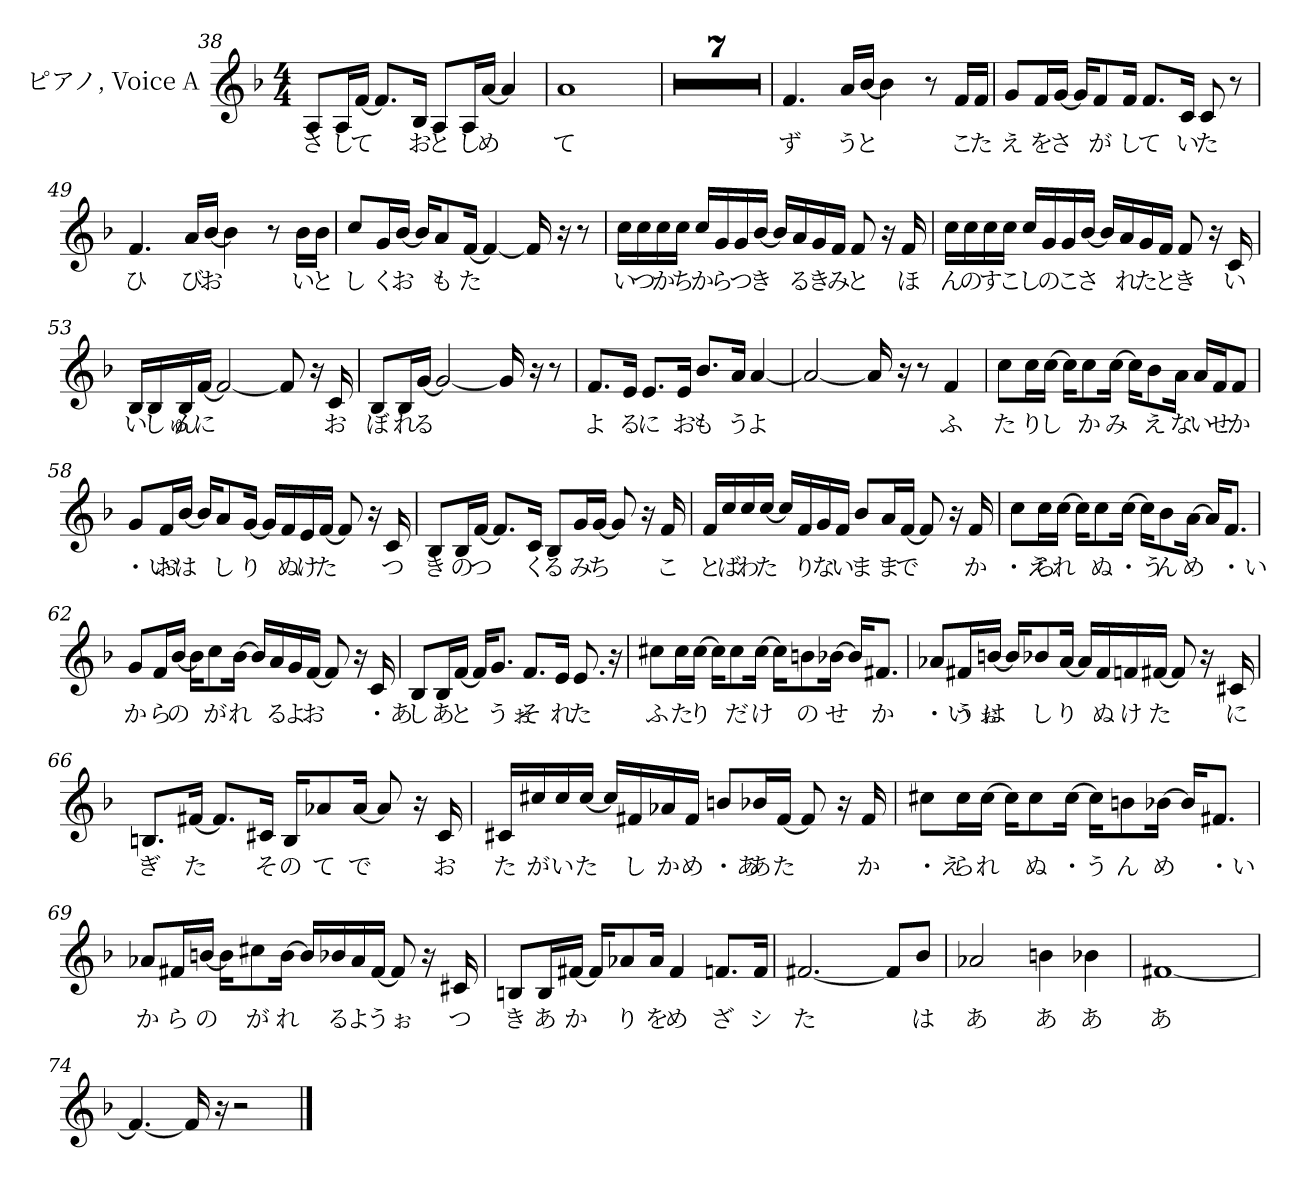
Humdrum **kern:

**kern	**text
*part1	*part1
*staff1	*staff1
*I"ピアノ, Voice A	*
!!LO:PB:g=z
*clefG2	*
*k[b-]	*
*M4/4	*
=38	=38
!	!LO:LY:b
8A/L	さ
!	!LO:LY:b
16A/L	し
!	!LO:LY:b
[16f/JJ	て
8.f/L]	.
!	!LO:LY:b
16B-/Jk	お
!	!LO:LY:b
8A/L	と
!	!LO:LY:b
16A/L	し
!	!LO:LY:b
[16a/JJ	め
4a/]	.
=39	=39
!	!LO:LY:b
1a	て
=40	=40
1r	.
=41	=41
1r	.
=42	=42
1r	.
=43	=43
1r	.
=44	=44
1r	.
=45	=45
1r	.
=46	=46
1r	.
=47	=47
!	!LO:LY:b
4.f/	ず
!	!LO:LY:b
16a/LL	う
!	!LO:LY:b
[16b-/JJ	と
4b-\]	.
8r	.
!	!LO:LY:b
16f/LL	こ
!	!LO:LY:b
16f/JJ	た
!!LO:LB:g=z
=48	=48
!	!LO:LY:b
8g/L	え
!	!LO:LY:b
16f/L	を
!	!LO:LY:b
[16g/JJ	さ
16g/KL]	.
!	!LO:LY:b
8f/	が
!	!LO:LY:b
16f/Jk	し
!	!LO:LY:b
8.f/L	て
!	!LO:LY:b
16c/Jk	い
!	!LO:LY:b
8c/	た
8r	.
=49	=49
!	!LO:LY:b
4.f/	ひ
!	!LO:LY:b
16a/LL	び
!	!LO:LY:b
[16b-/JJ	お
4b-\]	.
8r	.
!	!LO:LY:b
16b-\LL	い
!	!LO:LY:b
16b-\JJ	と
=50	=50
!	!LO:LY:b
8cc/L	し
!	!LO:LY:b
16g/L	く
!	!LO:LY:b
[16b-/JJ	お
16b-/KL]	.
!	!LO:LY:b
8a/	も
!	!LO:LY:b
[16f/Jk	た
4f/_	.
16f/]	.
16r	.
8r	.
!!LO:LB:g=z
=51	=51
!	!LO:LY:b
16cc\LL	い
!	!LO:LY:b
16cc\	つ
!	!LO:LY:b
16cc\	か
!	!LO:LY:b
16cc\JJ	ち
!	!LO:LY:b
16cc/LL	か
!	!LO:LY:b
16g/	ら
!	!LO:LY:b
16g/	つ
!	!LO:LY:b
[16b-/JJ	き
16b-/LL]	.
!	!LO:LY:b
16a/	る
!	!LO:LY:b
16g/	き
!	!LO:LY:b
16f/JJ	み
!	!LO:LY:b
8f/	と
16r	.
!	!LO:LY:b
16f/	ほ
=52	=52
!	!LO:LY:b
16cc\LL	ん
!	!LO:LY:b
16cc\	の
!	!LO:LY:b
16cc\	す
!	!LO:LY:b
16cc\JJ	こ
!	!LO:LY:b
16cc/LL	し
!	!LO:LY:b
16g/	の
!	!LO:LY:b
16g/	こ
!	!LO:LY:b
[16b-/JJ	さ
16b-/LL]	.
!	!LO:LY:b
16a/	れ
!	!LO:LY:b
16g/	た
!	!LO:LY:b
16f/JJ	と
!	!LO:LY:b
8f/	き
16r	.
!	!LO:LY:b
16c/	い
!!LO:LB:g=z
=53	=53
!	!LO:LY:b
16B-/LL	い
!	!LO:LY:b
16B-/	しゅ
!	!LO:LY:b
16B-/	ん
!	!LO:LY:b
[16f/JJ	に
2f/_	.
8f/]	.
16r	.
!	!LO:LY:b
16c/	お
=54	=54
!	!LO:LY:b
8B-/L	ぼ
!	!LO:LY:b
16B-/L	れ
!	!LO:LY:b
[16g/JJ	る
2g/_	.
16g/]	.
16r	.
8r	.
=55	=55
!	!LO:LY:b
8.f/L	よ
!	!LO:LY:b
16e/Jk	る
!	!LO:LY:b
8.e/L	に
!	!LO:LY:b
16e/Jk	お
!	!LO:LY:b
8.b-/L	も
!	!LO:LY:b
16a/Jk	う
!	!LO:LY:b
[4a/	よ
=56	=56
2a/_	.
16a/]	.
16r	.
8r	.
!	!LO:LY:b
4f/	ふ
!!LO:LB:g=z
=57	=57
!	!LO:LY:b
8cc\L	た
!	!LO:LY:b
16cc\L	り
!	!LO:LY:b
[16cc\JJ	し
16cc\KL]	.
!	!LO:LY:b
8cc\	か
!	!LO:LY:b
[16cc\Jk	み
16cc\KL]	.
!	!LO:LY:b
8b-\	え
!	!LO:LY:b
16a\Jk	な
!	!LO:LY:b
16a/LL	い
!	!LO:LY:b
16f/J	せ
!	!LO:LY:b
8f/J	か
=58	=58
!	!LO:LY:b
8g/L	・い
!	!LO:LY:b
16f/L	お
!	!LO:LY:b
[16b-/JJ	は
16b-/KL]	.
!	!LO:LY:b
8a/	し
!	!LO:LY:b
[16g/Jk	り
16g/LL]	.
!	!LO:LY:b
16f/	ぬ
!	!LO:LY:b
16e/	け
!	!LO:LY:b
[16f/JJ	た
8f/]	.
16r	.
!	!LO:LY:b
16c/	つ
=59	=59
!	!LO:LY:b
8B-/L	き
!	!LO:LY:b
16B-/L	の
!	!LO:LY:b
[16f/JJ	つ
8.f/L]	.
!	!LO:LY:b
16c/Jk	く
!	!LO:LY:b
8B-/L	る
!	!LO:LY:b
16g/L	み
!	!LO:LY:b
[16g/JJ	ち
8g/]	.
16r	.
!	!LO:LY:b
16f/	こ
!!LO:LB:g=z
=60	=60
!	!LO:LY:b
16f/LL	と
!	!LO:LY:b
16cc/	ば
!	!LO:LY:b
16cc/	わ
!	!LO:LY:b
[16cc/JJ	た
16cc/LL]	.
!	!LO:LY:b
16f/	り
!	!LO:LY:b
16g/	な
!	!LO:LY:b
16f/JJ	い
!	!LO:LY:b
8b-/L	ま
!	!LO:LY:b
16a/L	ま
!	!LO:LY:b
[16f/JJ	で
8f/]	.
16r	.
!	!LO:LY:b
16f/	か
=61	=61
!	!LO:LY:b
8cc\L	・え
!	!LO:LY:b
16cc\L	ら
!	!LO:LY:b
[16cc\JJ	れ
16cc\KL]	.
!	!LO:LY:b
8cc\	ぬ
!	!LO:LY:b
[16cc\Jk	・う
16cc\KL]	.
!	!LO:LY:b
8b-\	ん
!	!LO:LY:b
[16a\Jk	め
16a/KL]	.
!	!LO:LY:b
8.f/J	・い
=62	=62
!	!LO:LY:b
8g/L	か
!	!LO:LY:b
16f/L	ら
!	!LO:LY:b
[16b-/JJ	の
16b-\KL]	.
!	!LO:LY:b
8cc\	が
!	!LO:LY:b
[16b-\Jk	れ
16b-/LL]	.
!	!LO:LY:b
16a/	る
!	!LO:LY:b
16g/	よ
!	!LO:LY:b
[16f/JJ	お
8f/]	.
16r	.
!	!LO:LY:b
16c/	・あ
!!LO:LB:g=z
=63	=63
!	!LO:LY:b
8B-/L	し
!	!LO:LY:b
16B-/L	あ
!	!LO:LY:b
[16f/JJ	と
16f/KL]	.
!	!LO:LY:b
8.g/J	うぉ
!	!LO:LY:b
8.f/L	そ
!	!LO:LY:b
16e/Jk	れ
!	!LO:LY:b
8.e/	た
16r	.
=64	=64
!	!LO:LY:b
8cc#X\L	ふ
!	!LO:LY:b
16cc#\L	た
!	!LO:LY:b
[16cc#\JJ	り
16cc#\KL]	.
!	!LO:LY:b
8cc#\	だ
!	!LO:LY:b
[16cc#\Jk	け
16cc#\KL]	.
!	!LO:LY:b
8bn\	の
!	!LO:LY:b
[16b-X\Jk	せ
16b-/KL]	.
!	!LO:LY:b
8.f#X/J	か
=65	=65
!	!LO:LY:b
8a-X/L	・い
!	!LO:LY:b
16f#X/L	うぉ
!	!LO:LY:b
[16bn/JJ	は
16b/KL]	.
!	!LO:LY:b
8b-X/	し
!	!LO:LY:b
[16a-/Jk	り
16a-/LL]	.
!	!LO:LY:b
16f#/	ぬ
!	!LO:LY:b
16fn/	け
!	!LO:LY:b
[16f#X/JJ	た
8f#/]	.
16r	.
!	!LO:LY:b
16c#X/	に
!!LO:LB:g=z
=66	=66
!	!LO:LY:b
8.Bn/L	ぎ
!	!LO:LY:b
[16f#X/Jk	た
8.f#/L]	.
!	!LO:LY:b
16c#X/Jk	そ
!	!LO:LY:b
16B/KL	の
!	!LO:LY:b
8a-X/	て
!	!LO:LY:b
[16a-/Jk	で
8a-/]	.
16r	.
!	!LO:LY:b
16c#/	お
=67	=67
!	!LO:LY:b
16c#X/LL	た
!	!LO:LY:b
16cc#X/	が
!	!LO:LY:b
16cc#/	い
!	!LO:LY:b
[16cc#/JJ	た
16cc#/LL]	.
!	!LO:LY:b
16f#X/	し
!	!LO:LY:b
16a-X/	か
!	!LO:LY:b
16f#/JJ	め
!	!LO:LY:b
8bn/L	・あ
!	!LO:LY:b
16b-X/L	あ
!	!LO:LY:b
[16f#/JJ	た
8f#/]	.
16r	.
!	!LO:LY:b
16f#/	か
!!LO:LB:g=z
=68	=68
!	!LO:LY:b
8cc#X\L	・え
!	!LO:LY:b
16cc#\L	ら
!	!LO:LY:b
[16cc#\JJ	れ
16cc#\KL]	.
!	!LO:LY:b
8cc#\	ぬ
!	!LO:LY:b
[16cc#\Jk	・う
16cc#\KL]	.
!	!LO:LY:b
8bn\	ん
!	!LO:LY:b
[16b-X\Jk	め
16b-/KL]	.
!	!LO:LY:b
8.f#X/J	・い
=69	=69
!	!LO:LY:b
8a-X/L	か
!	!LO:LY:b
16f#X/L	ら
!	!LO:LY:b
[16bn/JJ	の
16b\KL]	.
!	!LO:LY:b
8cc#X\	が
!	!LO:LY:b
[16b\Jk	れ
16b/LL]	.
!	!LO:LY:b
16b-X/	る
!	!LO:LY:b
16a-/	よ
!	!LO:LY:b
[16f#/JJ	うぉ
8f#/]	.
16r	.
!	!LO:LY:b
16c#X/	つ
!!LO:LB:g=z
=70	=70
!	!LO:LY:b
8Bn/L	き
!	!LO:LY:b
16B/L	あ
!	!LO:LY:b
[16f#X/JJ	か
16f#/KL]	.
!	!LO:LY:b
8a-X/	り
!	!LO:LY:b
16a-/Jk	を
!	!LO:LY:b
4f#/	め
!	!LO:LY:b
8.fn/L	ざ
!	!LO:LY:b
16f/Jk	シ
=71	=71
!	!LO:LY:b
[2.f#X/	た
8f#/L]	.
!	!LO:LY:b
8b-/J	は
=72	=72
!	!LO:LY:b
2a-X/	あ
!	!LO:LY:b
4bn\	あ
!	!LO:LY:b
4b-X\	あ
=73	=73
!	!LO:LY:b
[1f#X	あ
=74	=74
4.f#/_	.
16f#/]	.
16r	.
2r	.
==	==
*-	*-
